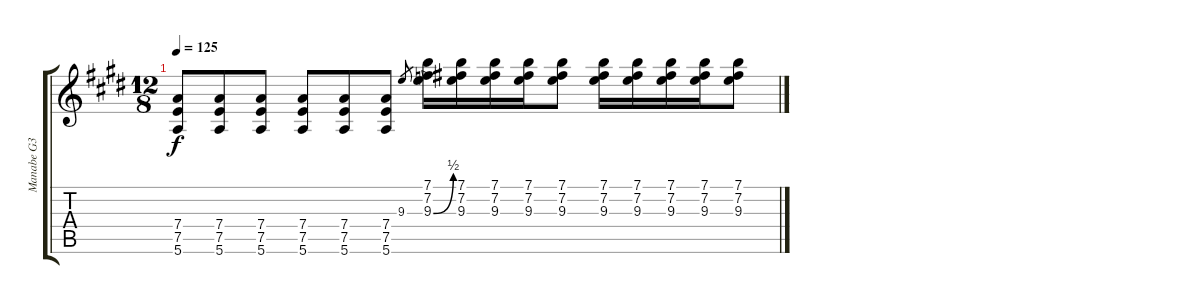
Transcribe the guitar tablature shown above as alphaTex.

\track ("Manabe G3" "Manabe G3") {instrument overdrivenguitar}
\staff {score tabs}
\tuning (E4 B3 G3 D3 A2 E2) {hide}
\ts (12 8)
\tempo 125
\clef g2
\ks e
(7.4 7.5 5.6).8{dy f} (7.4 7.5 5.6).8 (7.4 7.5 5.6).8 (7.4 7.5 5.6).8 (7.4 7.5 5.6).8 (7.4 7.5 5.6).8 9.3.8{gr} (7.1 7.2 9.3{be (bend 0 0 60 2)}).16 (7.1 7.2 9.3).16 (7.1 7.2 9.3).16 (7.1 7.2 9.3).16 (7.1 7.2 9.3).8 (7.1 7.2 9.3).16 (7.1 7.2 9.3).16 (7.1 7.2 9.3).16 (7.1 7.2 9.3).16 (7.1 7.2 9.3).8
